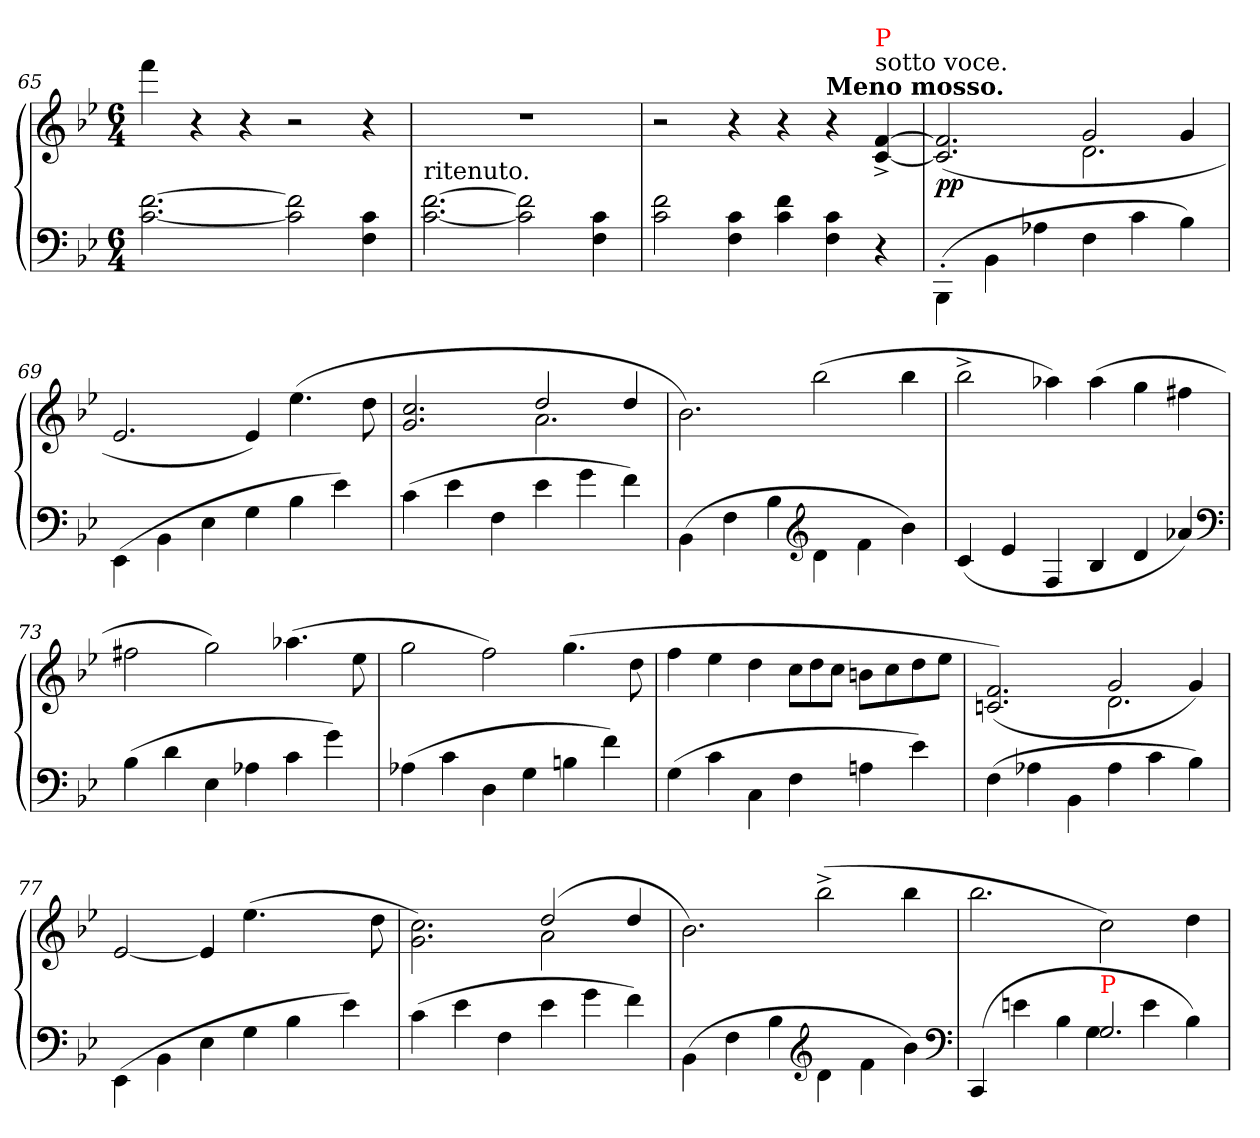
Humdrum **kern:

**kern	**kern	**dynam
*part1	*part1	*part1
*staff2	*staff1	*staff1/2
*clefF4	*clefG2	*
*k[b-e-]	*k[b-e-]	*
*g:	*g:	*
*M6/4	*M6/4	*
=65	=65	=65
[2.f [2.c	4fff	.
.	4r	.
.	4r	.
2f] 2c]	2r	.
4c 4F	4r	.
=66	=66	=66
!LO:TX:a:t=ritenuto.	!	!
[2.f [2.c	1.rdd	.
2f] 2c]	.	.
4c 4F	.	.
=67	=67	=67
2f 2c	2r	.
4c 4F	4r	.
4f 4c	4r	.
!	!LO:TX:a:B:t=Meno mosso.	!
4c 4F	4r	.
!	!LO:TX:a:t=sotto voce.	!
!	!LO:TX:a:color=red:t=P	!
4r	[4f^> [4c^>	.
=68	=68	=68
*	*^	*
(>4BBB-'>\	(>2.f] 2.c]	2.ryy	pp
4BB-\	.	.	.
4A-X	.	.	.
4F	2g	2.d	.
4c	.	.	.
4B-)	4g	.	.
*	*v	*v	*
=69	=69	=69
(>4EE-\	2.e-	.
4BB-\	.	.
4E-	.	.
4G	4e-)	.
4B-	(>4.ee-	.
4e-)	.	.
.	8dd	.
=70	=70	=70
*	*^	*
(>4c	2.cc 2.g	2.ryy	.
4e-	.	.	.
4F	.	.	.
4e-	2dd	2.a	.
4g	.	.	.
4f)	4dd	.	.
*	*v	*v	*
=71	=71	=71
(>4BB-\	2.b-)	.
4F	.	.
4B-	.	.
*clefG2	*	*
4d\	(>2bb-	.
4f\	.	.
4b-)	4bb-	.
=72	=72	=72
(<4c	2bb-^<	.
4e-	.	.
4F	4aa-X)	.
4B-	(>4aa-	.
4d	4gg	.
4a-X)	4ff#X	.
*clefF4	*	*
=73	=73	=73
(>4B-	2ff#X	.
4d	.	.
4E-	2gg)	.
4A-X	.	.
4c	(>4.aa-X	.
4g)	.	.
.	8ee-	.
=74	=74	=74
(>4A-X	2gg	.
4c	.	.
4D	2ff)	.
4G	.	.
4Bn	(>4.gg	.
4f)	.	.
.	8dd	.
=75	=75	=75
(>4G	4ff	.
4c	4ee-	.
4C\	4dd	.
*	*Xtuplet	*
4F	12ccL	.
.	12dd	.
.	12ccJ	.
4An	8bnL	.
.	8cc	.
4e-)	8dd	.
.	8ee-J	.
=76	=76	=76
*	*^	*
(>4F	(>2.f 2.cn)	2.ryy	.
4A-X	.	.	.
4BB-\	.	.	.
4A-	2g	2.d	.
4c	.	.	.
4B-)	4g)	.	.
*	*v	*v	*
=77	=77	=77
(>4EE-\	[2e-	.
4BB-\	.	.
4E-	4e-]	.
4G	(>4.ee-	.
4B-	.	.
.	4ryy	.
4e-)	.	.
.	8dd	.
=78	=78	=78
*	*^	*
(>4c	2.cc\ 2.g\)	2.ryy	.
4e-	.	.	.
4F	.	.	.
4e-	(>2dd	2a	.
4g	.	.	.
4f)	4dd/	4ryy	.
*	*v	*v	*
=79	=79	=79
(>4BB-\	2.b-)	.
4F	.	.
4B-	.	.
*clefG2	*	*
4d\	(>2bb-^<	.
4f\	.	.
4b-)	4bb-	.
*clefF4	*	*
=80	=80	=80
*^	*	*
2.ryy	(>4CC	2.bb-	.
.	4en	.	.
.	4B-	.	.
!LO:TX:a:color=red:t=P	!	!	!
2.G/	4G\	2cc)	.
.	4e\	.	.
.	4B-\)	4dd	.
*v	*v	*	*
=	=	=
*-	*-	*-
